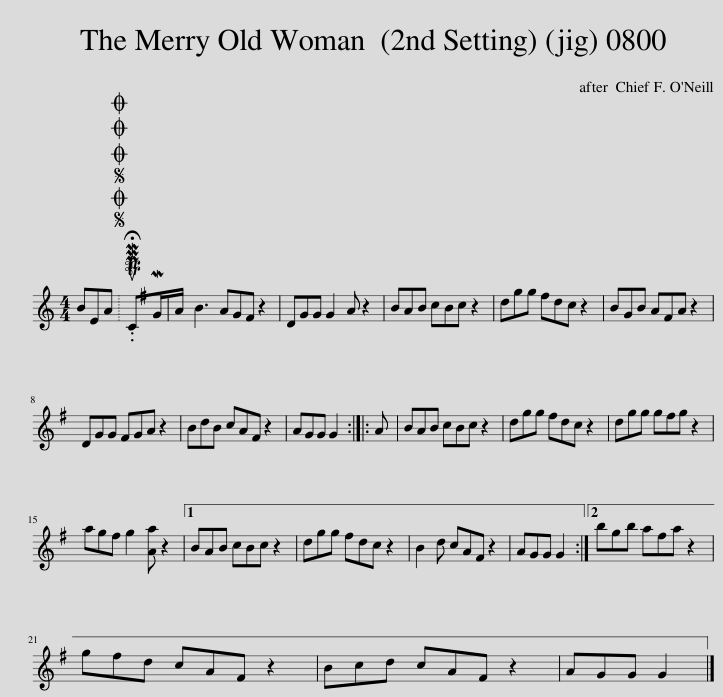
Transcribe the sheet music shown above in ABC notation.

X:1
L:1/8
M:4/4
I:linebreak $
K:C
V:1 treble
V:1
 BEA |SOSOOO .!fermata!PMTuCMG/A/ | B3 AG^F z2 | DGG G2 A z2 | BAB cBc z2 | %5
 dgg ^fdc z2 | BGB A^FA z2 |$ DGG ^FGA z2 | BdB cA^F z2 | AGG G2 :: %10
 A | BAB cBc z2 | dgg ^fdc z2 | dgg g^fg z2 |$ ag^f g2 [Aa] z2 |1 %15
 BAB cBc z2 | dgg ^fdc z2 | B2 d cA^F z2 | AGG G2 :|2 bgb a^fa z2 |$ %20
 g^fd cA^F z2 | Bcd cA^F z2 | AGG G2 |] %23
